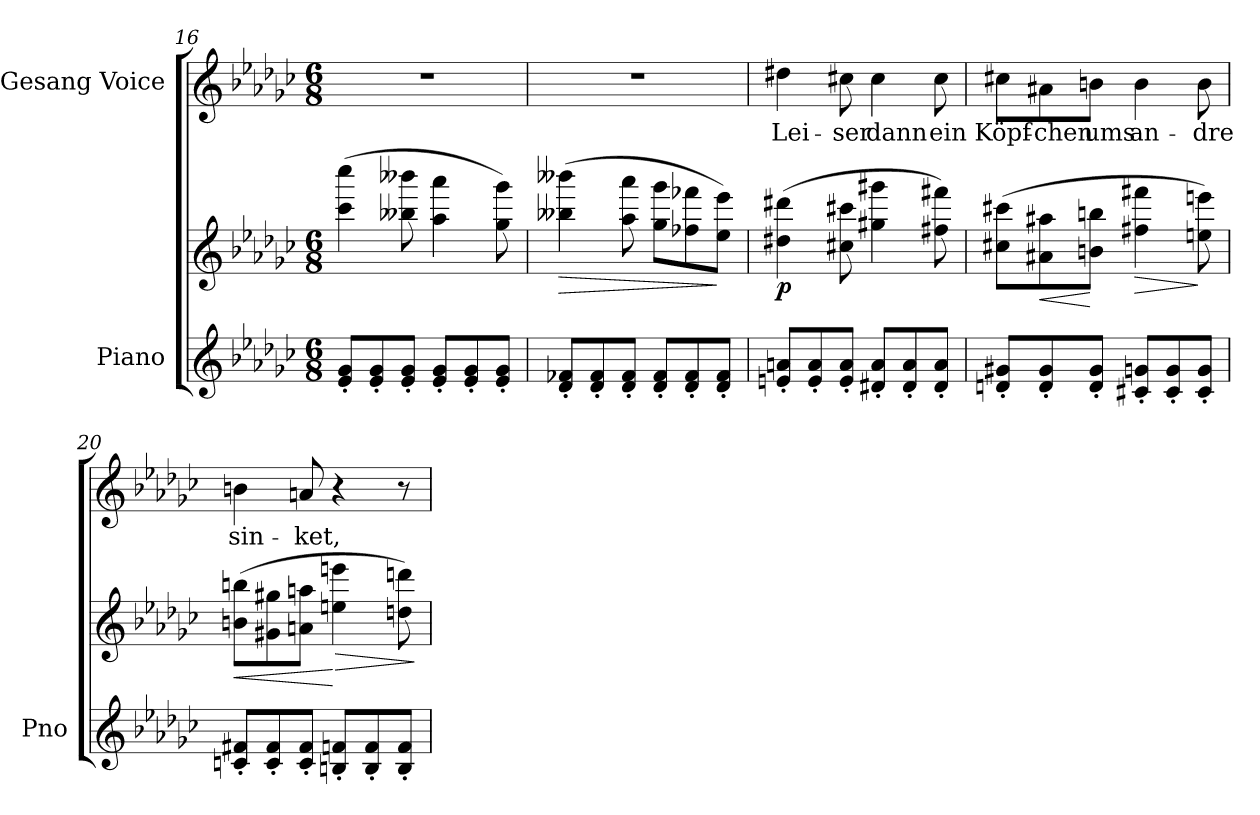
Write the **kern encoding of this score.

**kern	**kern	**dynam	**kern	**text
*part2	*part2	*part2	*part1	*part1
*staff3	*staff2	*staff2/3	*staff1	*staff1
*I"Piano	*	*	*I"Gesang Voice	*
*I'Pno	*	*	*	*
!!LO:PB:g=z
*clefG2	*clefG2	*	*clefG2	*
*k[b-e-a-d-g-c-]	*k[b-e-a-d-g-c-]	*	*k[b-e-a-d-g-c-]	*
*M6/8	*M6/8	*	*M6/8	*
=16	=16	=16	=16	=16
8e-/' 8g-/'L	(4ccc-\ 4cccc-\	.	2.r	.
8e-/' 8g-/'	.	.	.	.
8e-/' 8g-/'J	8bb--X\ 8bbb--X\	.	.	.
8e-/' 8g-/'L	4aa-\ 4aaa-\	.	.	.
8e-/' 8g-/'	.	.	.	.
8e-/' 8g-/'J	8gg-\ 8ggg-\)	.	.	.
=17	=17	=17	=17	=17
!	!	!LO:HP:b	!	!
8d-/' 8f-X/'L	(4bb--X\ 4bbb--X\	>	2.r	.
8d-/' 8f-/'	.	.	.	.
8d-/' 8f-/'J	8aa-\ 8aaa-\	.	.	.
8d-/' 8f-/'L	8gg-\ 8ggg-\L	.	.	.
8d-/' 8f-/'	8ff-X\ 8fff-X\	.	.	.
8d-/' 8f-/'J	8ee-\ 8eee-\J)	]	.	.
=18	=18	=18	=18	=18
!	!	!LO:DY:b	!	!LO:LY:b
8en/' 8an/'L	(4dd#X\ 4ddd#X\	p	4dd#X\	Lei-
8e/' 8a/'	.	.	.	.
!	!	!	!	!LO:LY:b
8e/' 8a/'J	8cc#X\ 8ccc#X\	.	8cc#X\	-ser
!	!	!	!	!LO:LY:b
8d#X/' 8a/'L	4gg#X\ 4ggg#X\	.	4cc#\	dann
8d#/' 8a/'	.	.	.	.
!	!	!	!	!LO:LY:b
8d#/' 8a/'J	8ff#X\ 8fff#X\)	.	8cc#\	ein
=19	=19	=19	=19	=19
!	!	!	!	!LO:LY:b
8dn/' 8g#X/'L	(8cc#X\ 8ccc#X\L	.	8cc#X\L	Köpf-
!	!	!LO:HP:b	!	!LO:LY:b
8d/' 8g#/'	8a#X\ 8aa#X\	<	8a#X\	-chen
!	!	!	!	!LO:LY:b
8d/' 8g#/'J	8bn\ 8bbn\J	[	8bn\J	ums
!	!	!LO:HP:b	!	!LO:LY:b
8c#X/' 8gn/'L	4ff#X\ 4fff#X\	>	4b\	an-
8c#/' 8g/'	.	.	.	.
!	!	!	!	!LO:LY:b
8c#/' 8g/'J	8een\ 8eeen\)	]	8b\	-dre
!!LO:LB:g=z
=20	=20	=20	=20	=20
!	!	!LO:HP:b	!	!LO:LY:b
8cn/' 8f#X/'L	(8bn\ 8bbn\L	<	4bn\	sin-
8c/' 8f#/'	8g#X\ 8gg#X\	.	.	.
!	!	!	!	!LO:LY:b
8c/' 8f#/'J	8an\ 8aan\J	.	8an/	-ket,
!	!	!LO:HP:n=1:b	!	!
8Bn/' 8fn/'L	4een\ 4eeen\	[ >	4r	.
8B/' 8f/'	.	.	.	.
8B/' 8f/'J	8ddn\ 8dddn\)	.	8r	.
.	.	]	.	.
=	=	=	=	=
*-	*-	*-	*-	*-
